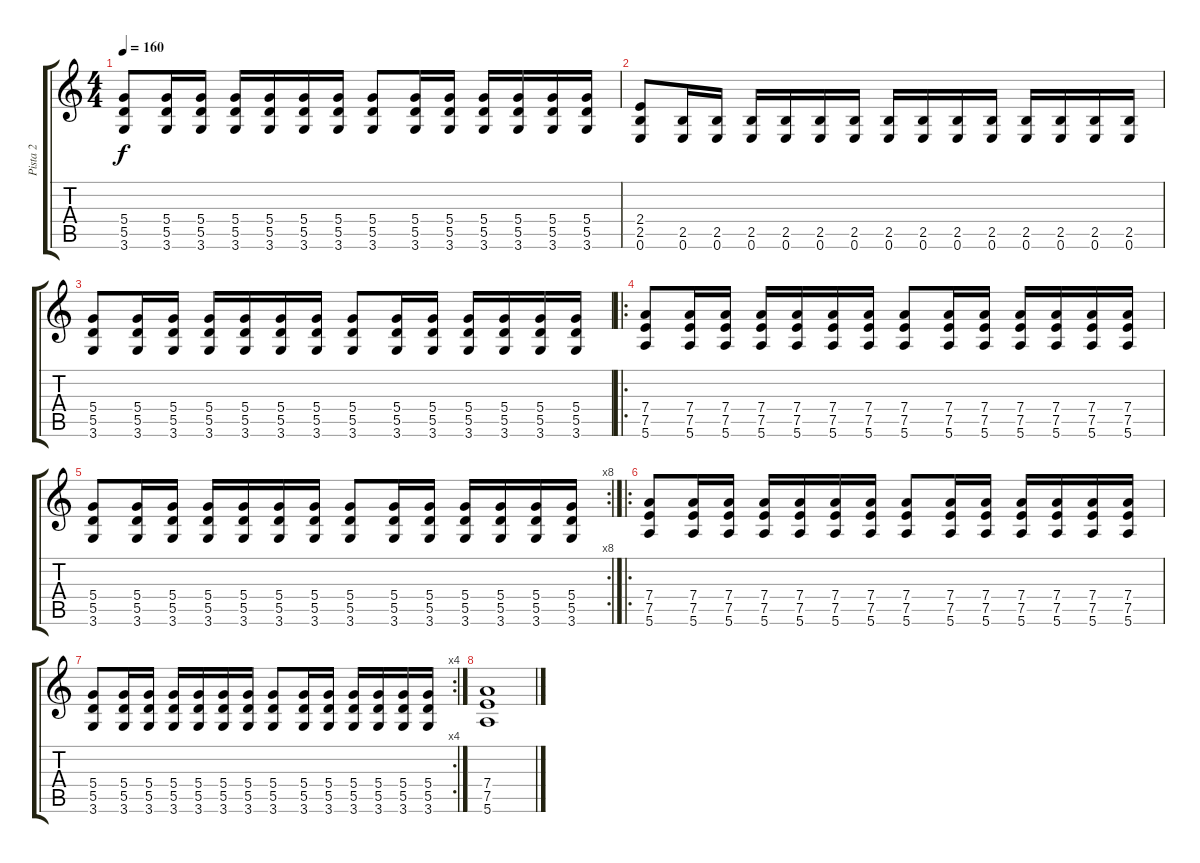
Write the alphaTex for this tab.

\track ("Pista 2" "Pista 2") {instrument distortionguitar}
\staff {score tabs}
\tuning (E4 B3 G3 D3 A2 E2) {hide}
\ts (4 4)
\tempo 160
\clef g2
\ks c
(5.4 5.5 3.6).8{dy f} (5.4 5.5 3.6).16 (5.4 5.5 3.6).16 (5.4 5.5 3.6).16 (5.4 5.5 3.6).16 (5.4 5.5 3.6).16 (5.4 5.5 3.6).16 (5.4 5.5 3.6).8 (5.4 5.5 3.6).16 (5.4 5.5 3.6).16 (5.4 5.5 3.6).16 (5.4 5.5 3.6).16 (5.4 5.5 3.6).16 (5.4 5.5 3.6).16 |
(2.4 2.5 0.6).8 (2.5 0.6).16 (2.5 0.6).16 (2.5 0.6).16 (2.5 0.6).16 (2.5 0.6).16 (2.5 0.6).16 (2.5 0.6).16 (2.5 0.6).16 (2.5 0.6).16 (2.5 0.6).16 (2.5 0.6).16 (2.5 0.6).16 (2.5 0.6).16 (2.5 0.6).16 |
(5.4 5.5 3.6).8 (5.4 5.5 3.6).16 (5.4 5.5 3.6).16 (5.4 5.5 3.6).16 (5.4 5.5 3.6).16 (5.4 5.5 3.6).16 (5.4 5.5 3.6).16 (5.4 5.5 3.6).8 (5.4 5.5 3.6).16 (5.4 5.5 3.6).16 (5.4 5.5 3.6).16 (5.4 5.5 3.6).16 (5.4 5.5 3.6).16 (5.4 5.5 3.6).16 |
\ro
(7.4 7.5 5.6).8 (7.4 7.5 5.6).16 (7.4 7.5 5.6).16 (7.4 7.5 5.6).16 (7.4 7.5 5.6).16 (7.4 7.5 5.6).16 (7.4 7.5 5.6).16 (7.4 7.5 5.6).8 (7.4 7.5 5.6).16 (7.4 7.5 5.6).16 (7.4 7.5 5.6).16 (7.4 7.5 5.6).16 (7.4 7.5 5.6).16 (7.4 7.5 5.6).16 |
\rc 8
(5.4 5.5 3.6).8 (5.4 5.5 3.6).16 (5.4 5.5 3.6).16 (5.4 5.5 3.6).16 (5.4 5.5 3.6).16 (5.4 5.5 3.6).16 (5.4 5.5 3.6).16 (5.4 5.5 3.6).8 (5.4 5.5 3.6).16 (5.4 5.5 3.6).16 (5.4 5.5 3.6).16 (5.4 5.5 3.6).16 (5.4 5.5 3.6).16 (5.4 5.5 3.6).16 |
\ro
(7.4 7.5 5.6).8 (7.4 7.5 5.6).16 (7.4 7.5 5.6).16 (7.4 7.5 5.6).16 (7.4 7.5 5.6).16 (7.4 7.5 5.6).16 (7.4 7.5 5.6).16 (7.4 7.5 5.6).8 (7.4 7.5 5.6).16 (7.4 7.5 5.6).16 (7.4 7.5 5.6).16 (7.4 7.5 5.6).16 (7.4 7.5 5.6).16 (7.4 7.5 5.6).16 |
\rc 4
(5.4 5.5 3.6).8 (5.4 5.5 3.6).16 (5.4 5.5 3.6).16 (5.4 5.5 3.6).16 (5.4 5.5 3.6).16 (5.4 5.5 3.6).16 (5.4 5.5 3.6).16 (5.4 5.5 3.6).8 (5.4 5.5 3.6).16 (5.4 5.5 3.6).16 (5.4 5.5 3.6).16 (5.4 5.5 3.6).16 (5.4 5.5 3.6).16 (5.4 5.5 3.6).16 |
(7.4 7.5 5.6).1
